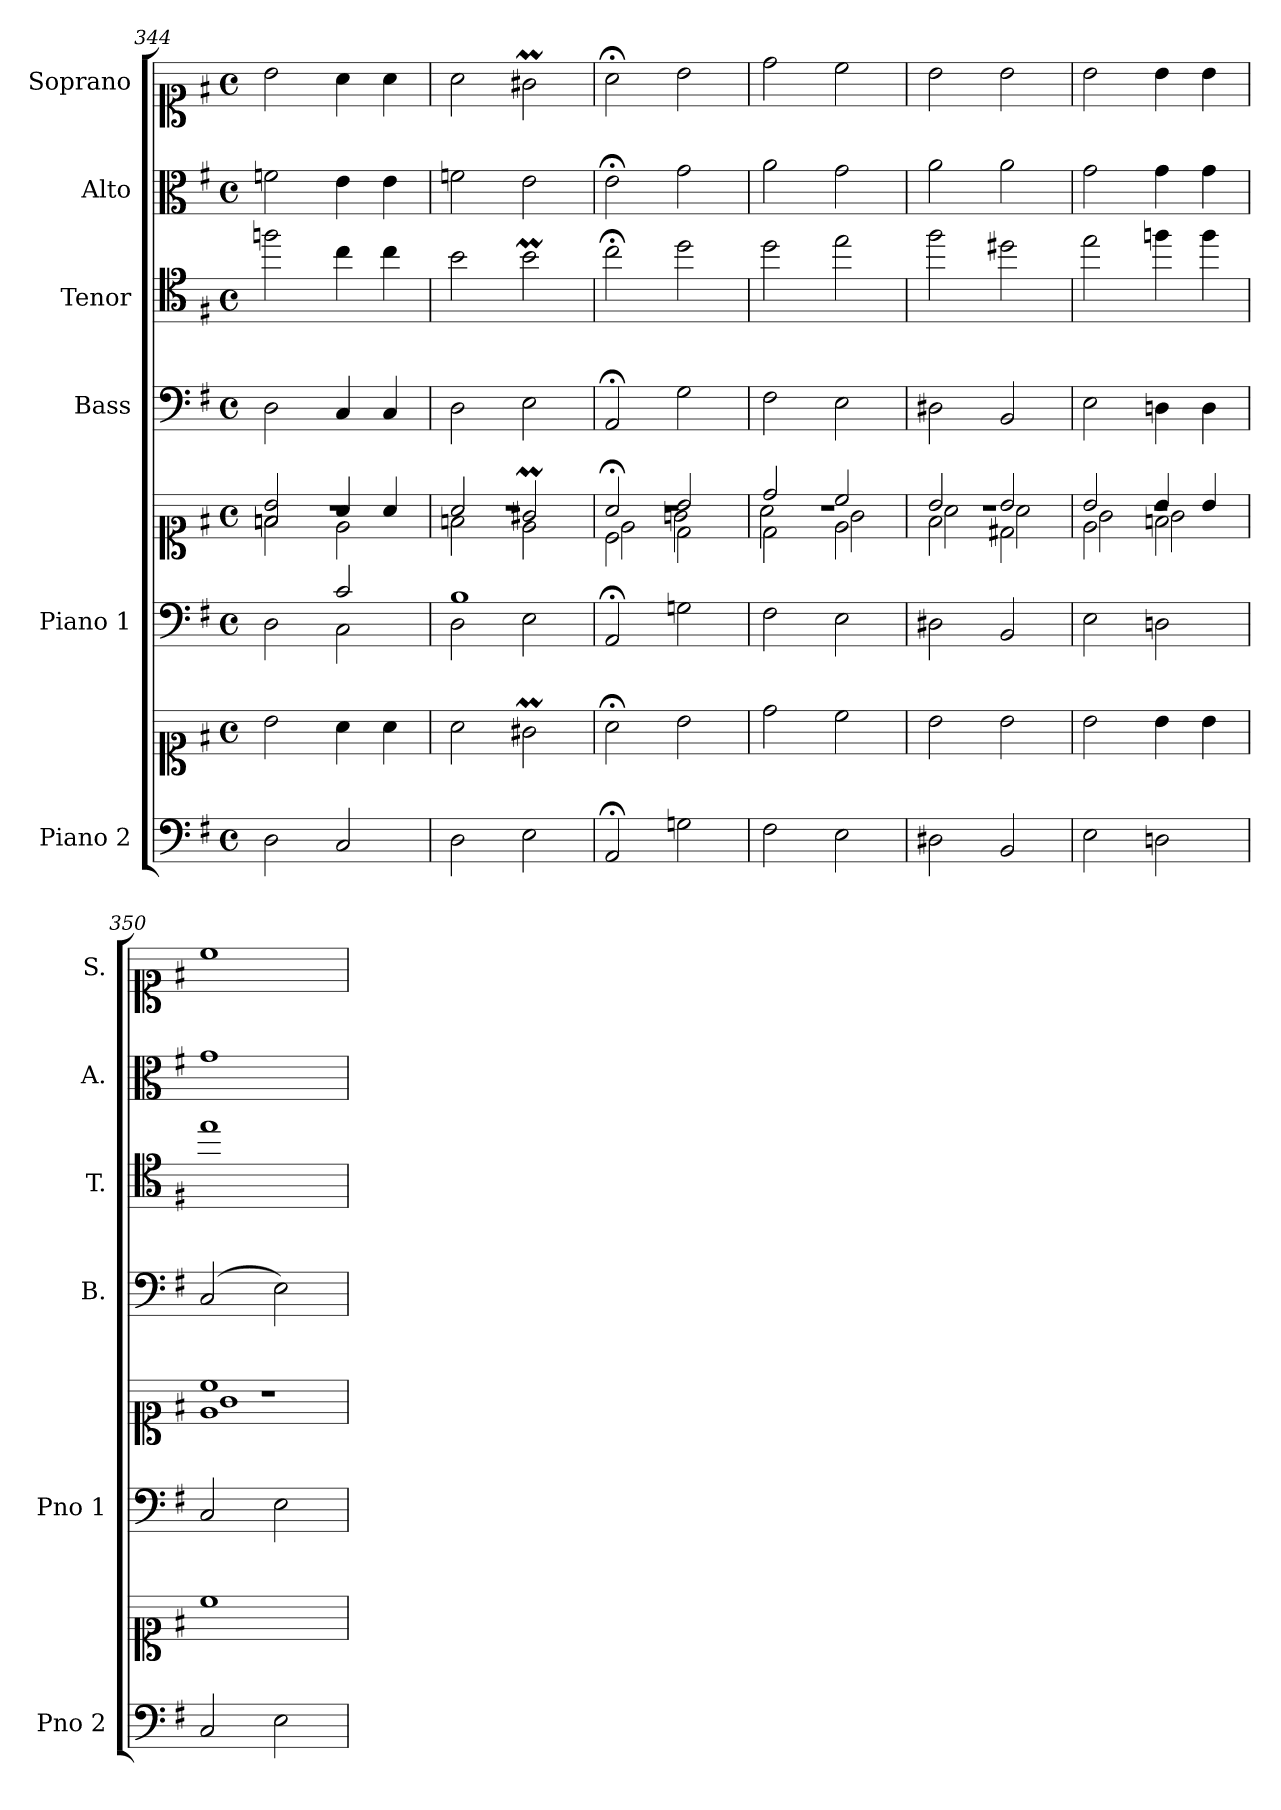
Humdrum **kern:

**kern	**kern	**kern	**kern	**kern	**kern	**kern	**kern
*part6	*part6	*part5	*part5	*part4	*part3	*part2	*part1
*staff8	*staff7	*staff6	*staff5	*staff4	*staff3	*staff2	*staff1
*I"Piano 2	*	*I"Piano 1	*	*I"Bass	*I"Tenor	*I"Alto	*I"Soprano
*I'Pno 2	*	*I'Pno 1	*	*I'B.	*I'T.	*I'A.	*I'S.
*clefF4	*clefC1	*clefF4	*clefC1	*clefF4	*clefC4	*clefC3	*clefC1
*	*	*	*	*	*ITrd7c12	*	*
*k[f#]	*k[f#]	*k[f#]	*k[f#]	*k[f#]	*k[f#]	*k[f#]	*k[f#]
*G:	*G:	*G:	*G:	*G:	*G:	*G:	*G:
*M4/4	*M4/4	*M4/4	*M4/4	*M4/4	*M4/4	*M4/4	*M4/4
*met(c)	*met(c)	*met(c)	*met(c)	*met(c)	*met(c)	*met(c)	*met(c)
=344	=344	=344	=344	=344	=344	=344	=344
*	*	*^	*^	*	*	*	*
*	*	*	*	*	*^	*	*	*	*
*	*	*	*	*	*	*^	*	*	*	*
2D\	2b\	2ryy	2D\	2b/	2fn\	2fn/	1r	2D\	2fn\	2fn\	2b\
2C/	4a\	2c/	2C\	4a/	2ryy	2e\	.	4C/	4c\	4e\	4a\
.	4a\	.	.	4a/	.	.	.	4C/	4c\	4e\	4a\
*	*	*	*	*	*	*v	*v	*	*	*	*
=345	=345	=345	=345	=345	=345	=345	=345	=345	=345	=345
2D\	2a\	1B/	2D\	2a/	2fn\	1r	2D\	2B\	2fn\	2a\
2E\	2g#Xm\	.	2E\	2g#Xm/	2e\	.	2E\	2Bm\	2e\	2g#Xm\
*	*	*v	*v	*	*	*	*	*	*	*
=346	=346	=346	=346	=346	=346	=346	=346	=346	=346
*	*	*	*	*	*^	*	*	*	*
2AA;/	2a;<\	2AA;/	2a;</	2c\	2e\	1r	2AA;</	2c;<\	2e;<\	2a;<\
2Gn\	2b\	2Gn\	2b/	2d\	2gn\	.	2G\	2d\	2g\	2b\
=347	=347	=347	=347	=347	=347	=347	=347	=347	=347	=347
2F#\	2dd\	2F#\	2dd/	2d\	2a\	1r	2F#\	2d\	2a\	2dd\
2E\	2cc\	2E\	2cc/	2e\	2g\	.	2E\	2e\	2g\	2cc\
!!LO:PB:g=z
=348	=348	=348	=348	=348	=348	=348	=348	=348	=348	=348
2D#X\	2b\	2D#X\	2b/	2f#\	2a\	1r	2D#X\	2f#\	2a\	2b\
2BB/	2b\	2BB/	2b/	2d#X\	2a\	.	2BB/	2d#X\	2a\	2b\
=349	=349	=349	=349	=349	=349	=349	=349	=349	=349	=349
2E\	2b\	2E\	2b/	2e\	2g\	1r	2E\	2e\	2g\	2b\
2Dn\	4b\	2Dn\	4b/	2fn\	2g\	.	4Dn\	4fn\	4g\	4b\
.	4b\	.	4b/	.	.	.	4D\	4f\	4g\	4b\
=350	=350	=350	=350	=350	=350	=350	=350	=350	=350	=350
2C/	1cc\	2C/	1cc/	1e\	1g\	1r	(2C/	1e\	1g\	1cc\
2E\	.	2E\	.	.	.	.	2E\)	.	.	.
*	*	*	*v	*v	*v	*v	*	*	*	*
=	=	=	=	=	=	=	=
*-	*-	*-	*-	*-	*-	*-	*-
